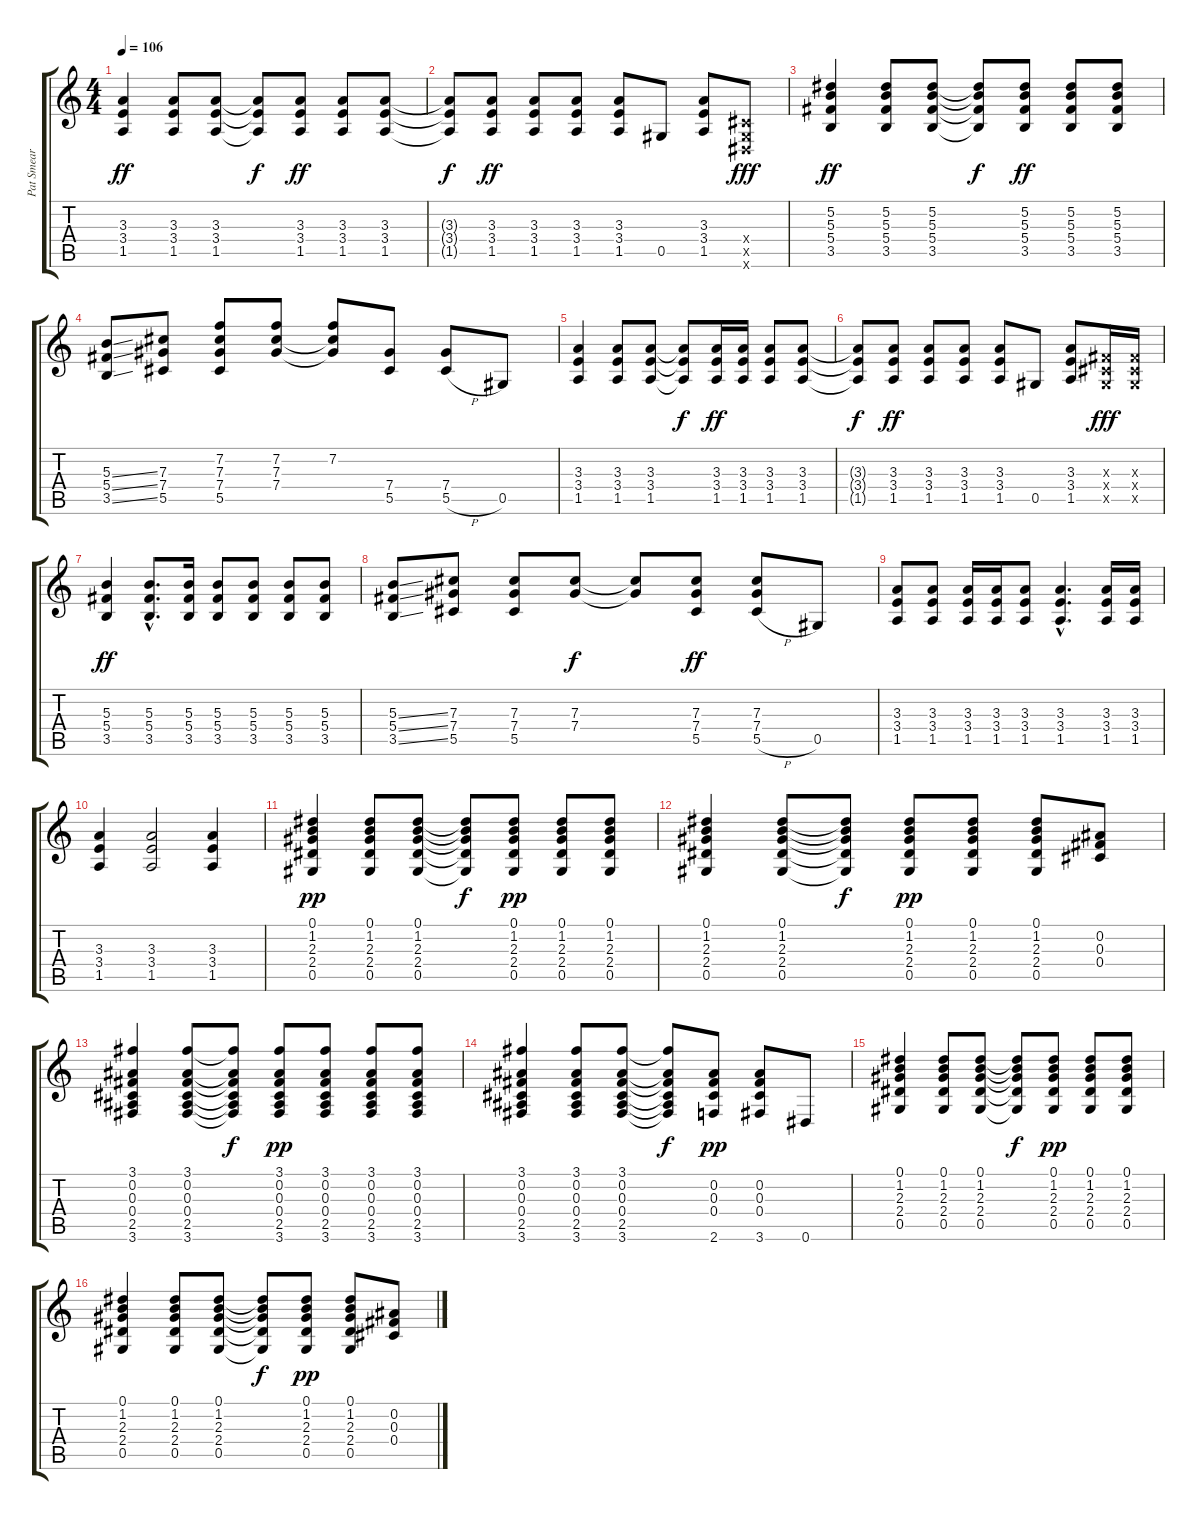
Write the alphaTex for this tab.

\track ("Pat Smear Friendly :)" "Pat Smear ") {instrument electricguitarclean}
\staff {score tabs}
\tuning (Eb4 Bb3 Gb3 Db3 Ab2 Eb2) {hide}
\ts (4 4)
\tempo 106
\clef g2
\ks c
(3.3 3.4 1.5).4{dy ff} (3.3 3.4 1.5).8 (3.3 3.4 1.5).8 (3.3{t} 3.4{t} 1.5{t}).8{dy f} (3.3 3.4 1.5).8{dy ff} (3.3 3.4 1.5).8 (3.3 3.4 1.5).8 |
(3.3{t} 3.4{t} 1.5{t}).8{dy f} (3.3 3.4 1.5).8{dy ff} (3.3 3.4 1.5).8 (3.3 3.4 1.5).8 (3.3 3.4 1.5).8 0.5.8 (3.3 3.4 1.5).8 (0.4{x} 0.5{x} 0.6{x}).8{dy fff} |
(5.2 5.3 5.4 3.5).4{dy ff} (5.2 5.3 5.4 3.5).8 (5.2 5.3 5.4 3.5).8 (5.2{t} 5.3{t} 5.4{t} 3.5{t}).8{dy f} (5.2 5.3 5.4 3.5).8{dy ff} (5.2 5.3 5.4 3.5).8 (5.2 5.3 5.4 3.5).8 |
(5.3{ss} 5.4{ss} 3.5{ss}).8 (7.3 7.4 5.5).8 (7.2 7.3 7.4 5.5).8 (7.2 7.3 7.4).8 (7.2 7.3{t} 7.4{t}).8 (7.4 5.5).8 (7.4 5.5{h}).8 0.5.8 |
(3.3 3.4 1.5).4 (3.3 3.4 1.5).8 (3.3 3.4 1.5).8 (3.3{t} 3.4{t} 1.5{t}).8{dy f} (3.3 3.4 1.5).16{dy ff} (3.3 3.4 1.5).16 (3.3 3.4 1.5).8 (3.3 3.4 1.5).8 |
(3.3{t} 3.4{t} 1.5{t}).8{dy f} (3.3 3.4 1.5).8{dy ff} (3.3 3.4 1.5).8 (3.3 3.4 1.5).8 (3.3 3.4 1.5).8 0.5.8 (3.3 3.4 1.5).8 (0.3{x} 0.4{x} 0.5{x}).16{dy fff} (0.3{x} 0.4{x} 0.5{x}).16 |
(5.3 5.4 3.5).4{dy ff} (5.3{hac} 5.4{hac} 3.5{hac}).8{d} (5.3 5.4 3.5).16 (5.3 5.4 3.5).8 (5.3 5.4 3.5).8 (5.3 5.4 3.5).8 (5.3 5.4 3.5).8 |
(5.3{ss} 5.4{ss} 3.5{ss}).8 (7.3 7.4 5.5).8 (7.3 7.4 5.5).8 (7.3 7.4).8{dy f} (7.3{t} 7.4{t}).8 (7.3 7.4 5.5).8{dy ff} (7.3 7.4 5.5{h}).8 0.5.8 |
(3.3 3.4 1.5).8 (3.3 3.4 1.5).8 (3.3 3.4 1.5).16 (3.3 3.4 1.5).16 (3.3 3.4 1.5).8 (3.3{hac} 3.4{hac} 1.5{hac}).4{d} (3.3 3.4 1.5).16 (3.3 3.4 1.5).16 |
(3.3 3.4 1.5).4 (3.3 3.4 1.5).2 (3.3 3.4 1.5).4 |
(0.1 1.2 2.3 2.4 0.5).4{dy pp instrument electricguitarclean} (0.1 1.2 2.3 2.4 0.5).8 (0.1 1.2 2.3 2.4 0.5).8 (0.1{t} 1.2{t} 2.3{t} 2.4{t} 0.5{t}).8{dy f} (0.1 1.2 2.3 2.4 0.5).8{dy pp} (0.1 1.2 2.3 2.4 0.5).8 (0.1 1.2 2.3 2.4 0.5).8 |
(0.1 1.2 2.3 2.4 0.5).4 (0.1 1.2 2.3 2.4 0.5).8 (0.1{t} 1.2{t} 2.3{t} 2.4{t} 0.5{t}).8{dy f} (0.1 1.2 2.3 2.4 0.5).8{dy pp} (0.1 1.2 2.3 2.4 0.5).8 (0.1 1.2 2.3 2.4 0.5).8 (0.2 0.3 0.4).8 |
(3.1 0.2 0.3 0.4 2.5 3.6).4 (3.1 0.2 0.3 0.4 2.5 3.6).8 (3.1{t} 0.2{t} 0.3{t} 0.4{t} 2.5{t} 3.6{t}).8{dy f} (3.1 0.2 0.3 0.4 2.5 3.6).8{dy pp} (3.1 0.2 0.3 0.4 2.5 3.6).8 (3.1 0.2 0.3 0.4 2.5 3.6).8 (3.1 0.2 0.3 0.4 2.5 3.6).8 |
(3.1 0.2 0.3 0.4 2.5 3.6).4 (3.1 0.2 0.3 0.4 2.5 3.6).8 (3.1 0.2 0.3 0.4 2.5 3.6).8 (3.1{t} 0.2{t} 0.3{t} 0.4{t} 2.5{t} 3.6{t}).8{dy f} (0.2 0.3 0.4 2.6).8{dy pp} (0.2 0.3 0.4 3.6).8 0.6.8 |
(0.1 1.2 2.3 2.4 0.5).4 (0.1 1.2 2.3 2.4 0.5).8 (0.1 1.2 2.3 2.4 0.5).8 (0.1{t} 1.2{t} 2.3{t} 2.4{t} 0.5{t}).8{dy f} (0.1 1.2 2.3 2.4 0.5).8{dy pp} (0.1 1.2 2.3 2.4 0.5).8 (0.1 1.2 2.3 2.4 0.5).8 |
(0.1 1.2 2.3 2.4 0.5).4 (0.1 1.2 2.3 2.4 0.5).8 (0.1 1.2 2.3 2.4 0.5).8 (0.1{t} 1.2{t} 2.3{t} 2.4{t} 0.5{t}).8{dy f} (0.1 1.2 2.3 2.4 0.5).8{dy pp} (0.1 1.2 2.3 2.4 0.5).8 (0.2 0.3 0.4).8
